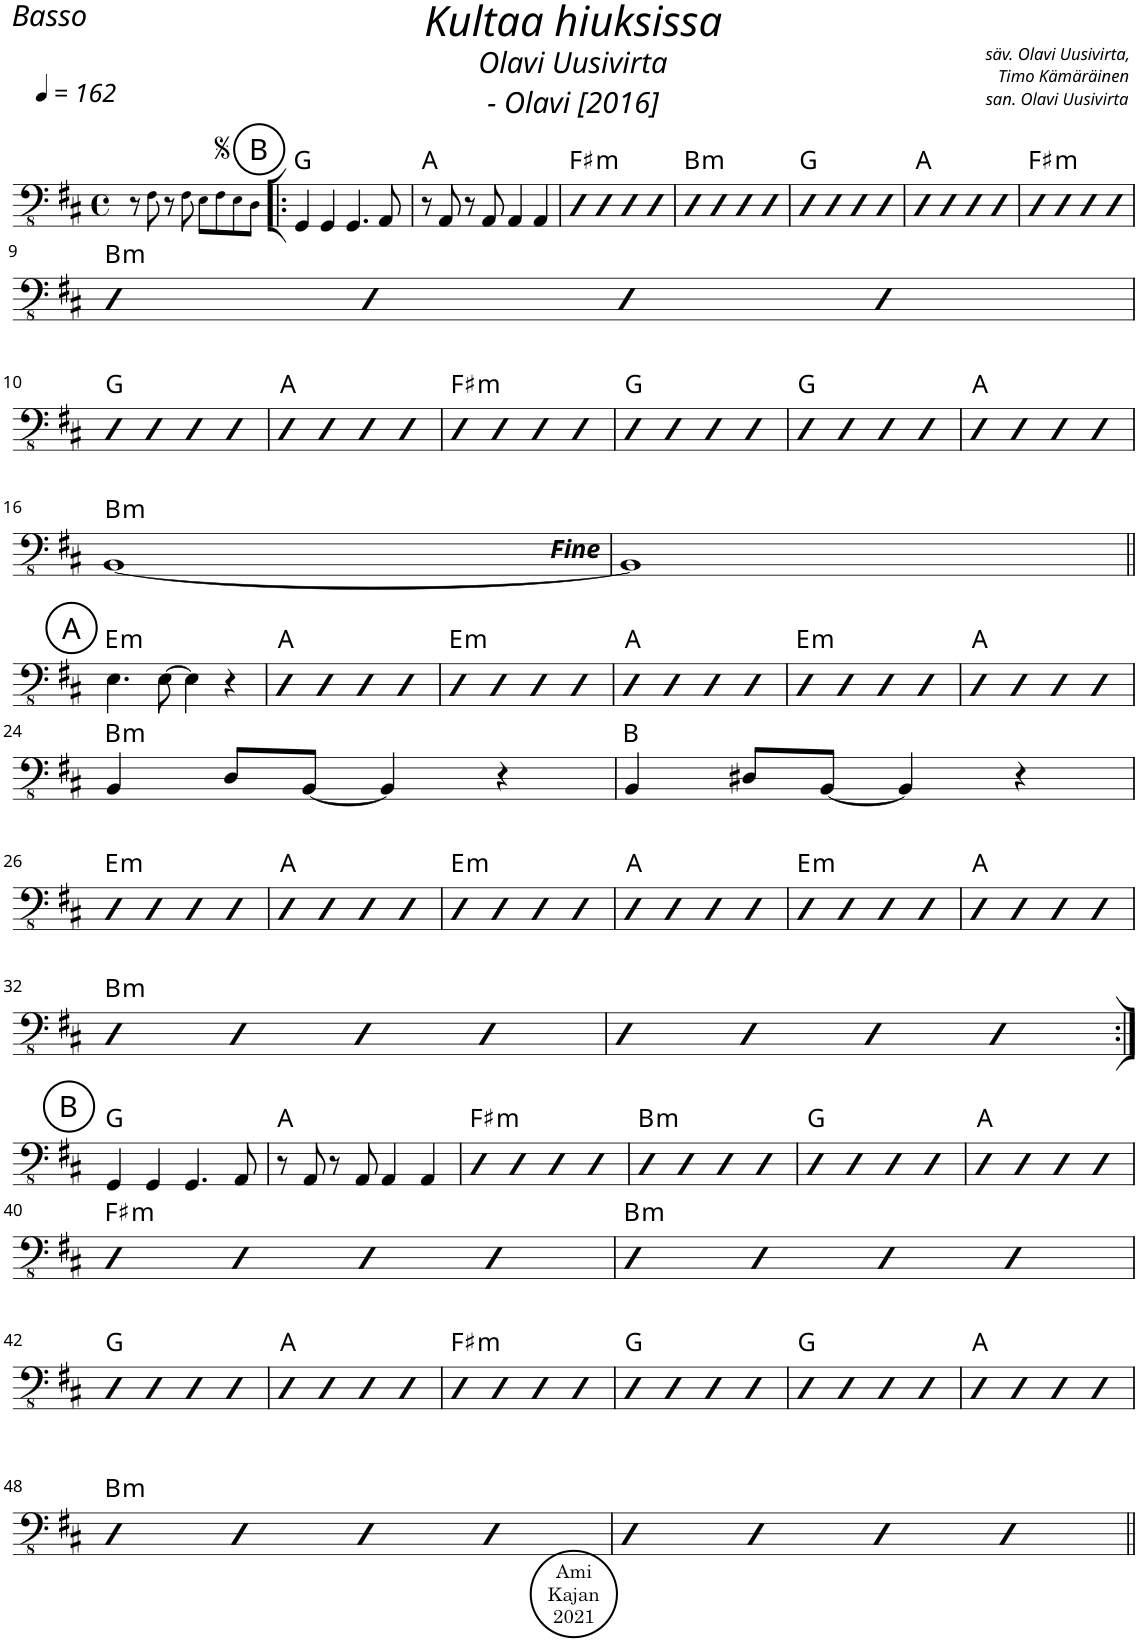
**kern	**harte
*part1	*part1
*staff1	*
*I"Acoustic Bass	*
*I'Bass	*
*clefFv4	*
*k[f#c#]	*
*M4/4	*
*met(c)	*
=1	=1
8r	.
8FF#!\	.
8r	.
8FF#!\	.
8EE!\L	.
8FF#!\	.
8EE!\	.
8DD!\J	.
=2!|:	=2!|:
!!LO:REH:place=s1:a:cj:enc=circle:fs=14:t=B
*MM162	*
4GGG/	G:maj
4GGG/	.
4.GGG/	.
8AAA/	.
=3	=3
8r	A:maj
8AAA/	.
8r	.
8AAA/	.
4AAA/	.
4AAA/	.
=4	=4
!	!LO:H:kt=m
4EE	F#:min
4EE	.
4EE	.
4EE	.
=5	=5
!	!LO:H:kt=m
4EE	B:min
4EE	.
4EE	.
4EE	.
=6	=6
4EE	G:maj
4EE	.
4EE	.
4EE	.
=7	=7
4EE	A:maj
4EE	.
4EE	.
4EE	.
=8	=8
!	!LO:H:kt=m
4EE	F#:min
4EE	.
4EE	.
4EE	.
!!LO:LB:g=z
=9	=9
!	!LO:H:kt=m
4EE	B:min
4EE	.
4EE	.
4EE	.
!!LO:LB:g=z
=10	=10
4EE	G:maj
4EE	.
4EE	.
4EE	.
=11	=11
4EE	A:maj
4EE	.
4EE	.
4EE	.
=12	=12
!	!LO:H:kt=m
4EE	F#:min
4EE	.
4EE	.
4EE	.
=13	=13
4EE	G:maj
4EE	.
4EE	.
4EE	.
=14	=14
4EE	G:maj
4EE	.
4EE	.
4EE	.
=15	=15
4EE	A:maj
4EE	.
4EE	.
4EE	.
!!LO:LB:g=z
=16	=16
!	!LO:H:kt=m
[1BBB	B:min
=17	=17
1BBB]	.
!!LO:LB:g=z
!!LO:REH:place=s1:a:cj:enc=circle:fs=14:t=A
=18||	=18||
!	!LO:H:kt=m
4.EE\	E:min
[8EE\	.
4EE\]	.
4r	.
=19	=19
4EE	A:maj
4EE	.
4EE	.
4EE	.
=20	=20
!	!LO:H:kt=m
4EE	E:min
4EE	.
4EE	.
4EE	.
=21	=21
4EE	A:maj
4EE	.
4EE	.
4EE	.
=22	=22
!	!LO:H:kt=m
4EE	E:min
4EE	.
4EE	.
4EE	.
=23	=23
4EE	A:maj
4EE	.
4EE	.
4EE	.
!!LO:LB:g=z
=24	=24
!	!LO:H:kt=m
4BBB/	B:min
8DD/L	.
[8BBB/J	.
4BBB/]	.
4r	.
=25	=25
4BBB/	B:maj
8DD#X/L	.
[8BBB/J	.
4BBB/]	.
4r	.
!!LO:LB:g=z
=26	=26
!	!LO:H:kt=m
4EE	E:min
4EE	.
4EE	.
4EE	.
=27	=27
4EE	A:maj
4EE	.
4EE	.
4EE	.
=28	=28
!	!LO:H:kt=m
4EE	E:min
4EE	.
4EE	.
4EE	.
=29	=29
4EE	A:maj
4EE	.
4EE	.
4EE	.
=30	=30
!	!LO:H:kt=m
4EE	E:min
4EE	.
4EE	.
4EE	.
=31	=31
4EE	A:maj
4EE	.
4EE	.
4EE	.
!!LO:LB:g=z
=32	=32
!	!LO:H:kt=m
4EE	B:min
4EE	.
4EE	.
4EE	.
=33	=33
4EE	.
4EE	.
4EE	.
4EE	.
!!LO:LB:g=z
!!LO:REH:place=s1:a:cj:enc=circle:fs=14:t=B
=34:|!	=34:|!
4GGG/	G:maj
4GGG/	.
4.GGG/	.
8AAA/	.
=35	=35
8r	A:maj
8AAA/	.
8r	.
8AAA/	.
4AAA/	.
4AAA/	.
=36	=36
!	!LO:H:kt=m
4EE	F#:min
4EE	.
4EE	.
4EE	.
=37	=37
!	!LO:H:kt=m
4EE	B:min
4EE	.
4EE	.
4EE	.
=38	=38
4EE	G:maj
4EE	.
4EE	.
4EE	.
=39	=39
4EE	A:maj
4EE	.
4EE	.
4EE	.
!!LO:LB:g=z
=40	=40
!	!LO:H:kt=m
4EE	F#:min
4EE	.
4EE	.
4EE	.
=41	=41
!	!LO:H:kt=m
4EE	B:min
4EE	.
4EE	.
4EE	.
!!LO:LB:g=z
=42	=42
4EE	G:maj
4EE	.
4EE	.
4EE	.
=43	=43
4EE	A:maj
4EE	.
4EE	.
4EE	.
=44	=44
!	!LO:H:kt=m
4EE	F#:min
4EE	.
4EE	.
4EE	.
=45	=45
4EE	G:maj
4EE	.
4EE	.
4EE	.
=46	=46
4EE	G:maj
4EE	.
4EE	.
4EE	.
=47	=47
4EE	A:maj
4EE	.
4EE	.
4EE	.
!!LO:LB:g=z
=48	=48
!	!LO:H:kt=m
4EE	B:min
4EE	.
4EE	.
4EE	.
=49	=49
4EE	.
4EE	.
4EE	.
4EE	.
=||	=||
*-	*-
